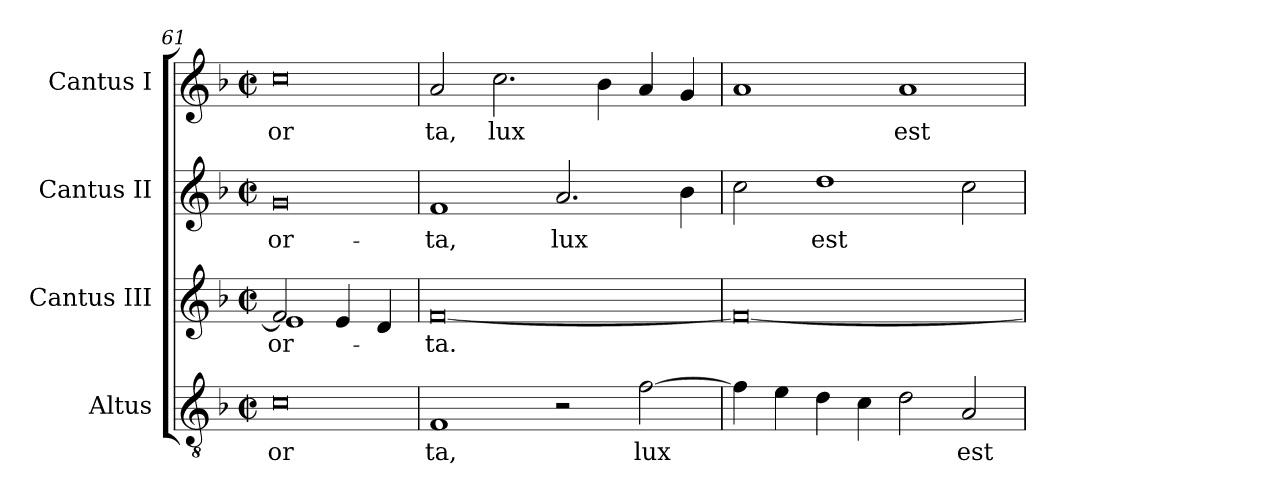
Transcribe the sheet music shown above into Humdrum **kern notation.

**kern	**text	**kern	**text	**kern	**text	**kern	**text
*part4	*part4	*part3	*part3	*part2	*part2	*part1	*part1
*staff4	*staff4	*staff3	*staff3	*staff2	*staff2	*staff1	*staff1
*I"Altus	*	*I"Cantus III	*	*I"Cantus II	*	*I"Cantus I	*
*clefGv2	*	*clefG2	*	*clefG2	*	*clefG2	*
*k[b-]	*	*k[b-]	*	*k[b-]	*	*k[b-]	*
*F:	*	*F:	*	*F:	*	*F:	*
*M2/2	*	*M2/2	*	*M2/2	*	*M2/2	*
*met(c|)	*	*met(c|)	*	*met(c|)	*	*met(c|)	*
=61	=61	=61	=61	=61	=61	=61	=61
!LO:N:vis=0	!LO:LY:b:cj	!	!LO:LY:b:cj	!LO:N:vis=0	!LO:LY:b:cj	!LO:N:vis=0	!LO:LY:b:cj
*	*	*^	*	*	*	*	*
1c	or	2f/]	1e	or-	1g	or-	1cc	or
.	.	4e/	.	.	.	.	.	.
.	.	4d/	.	.	.	.	.	.
*	*	*v	*v	*	*	*	*	*
=62	=62	=62	=62	=62	=62	=62	=62
!	!LO:LY:b:cj	!	!LO:LY:b:cj	!	!LO:LY:b:cj	!	!LO:LY:b:cj
1F	ta,	[<0f	-ta.	1f	-ta,	2a/	ta,
!	!	!	!	!	!	!	!LO:LY:b
.	.	.	.	.	.	2.cc\	lux
!	!	!	!	!	!LO:LY:b	!	!
2r	.	.	.	2.a/	lux	.	.
.	.	.	.	.	.	4b-\	.
!	!LO:LY:b	!	!	!	!	!	!
[>2f\	lux	.	.	.	.	4a/	.
.	.	.	.	4b-\	.	4g/	.
=63	=63	=63	=63	=63	=63	=63	=63
4f\]	.	0f_<	.	2cc\	.	1a	.
4e\	.	.	.	.	.	.	.
!	!	!	!	!	!LO:LY:b:cj	!	!
4d\	.	.	.	1dd	est	.	.
4c\	.	.	.	.	.	.	.
!	!	!	!	!	!	!	!LO:LY:b:cj
2d\	.	.	.	.	.	1a	est
!	!LO:LY:b:cj	!	!	!	!	!	!
2A/	est	.	.	2cc\	.	.	.
=	=	=	=	=	=	=	=
*-	*-	*-	*-	*-	*-	*-	*-
